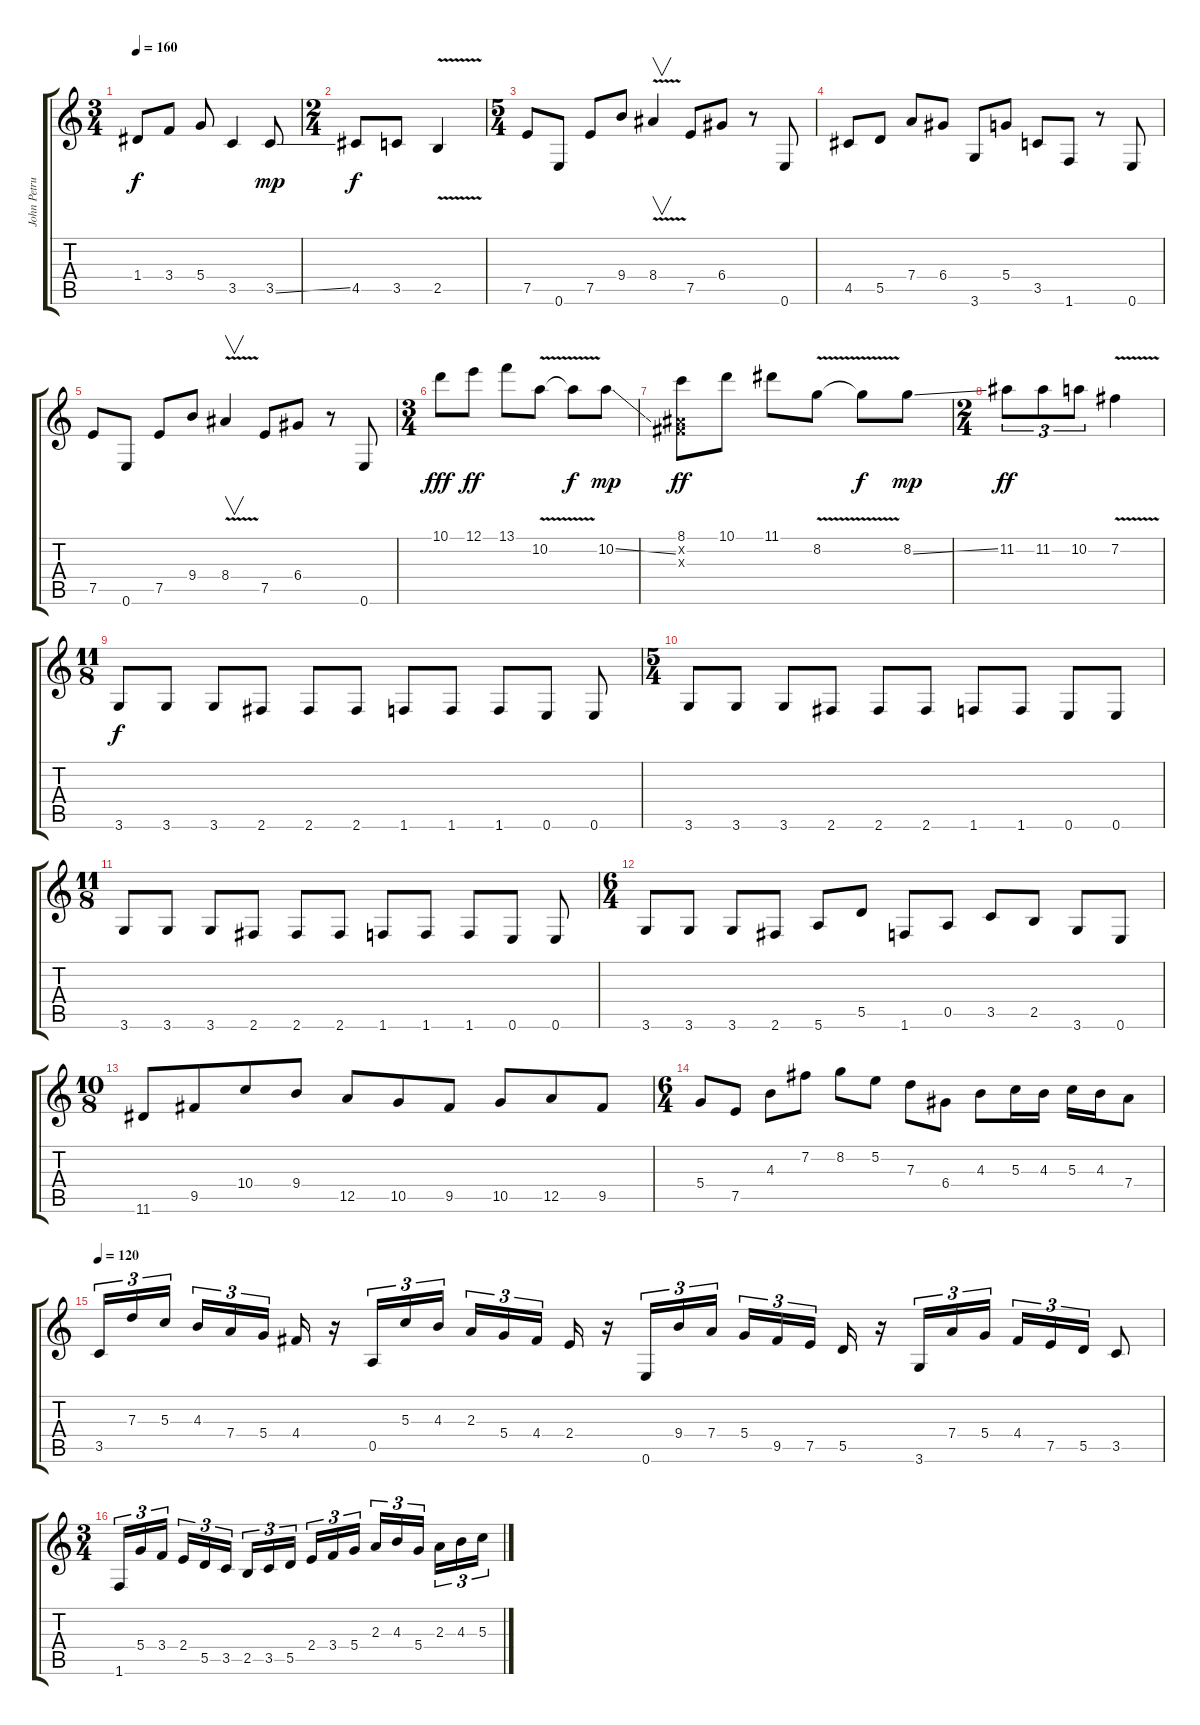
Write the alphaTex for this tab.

\track ("John Petrucci Lead Guitar" "John Petru") {instrument distortionguitar}
\staff {score tabs}
\tuning (E4 B3 G3 D3 A2 E2) {hide}
\ts (3 4)
\tempo 160
\clef g2
\ks c
1.4.8{dy f} 3.4.8 5.4.8 3.5.4 3.5{ss}.8{dy mp} |
\ts (2 4)
4.5.8{dy f} 3.5.8 2.5{v}.4 |
\ts (5 4)
7.5.8 0.6.8 7.5.8 9.4.8 8.4{v}.4{v} 7.5.8 6.4.8 r.8 0.6.8 |
4.5.8 5.5.8 7.4.8 6.4.8 3.6.8 5.4.8 3.5.8 1.6.8 r.8 0.6.8 |
7.5.8 0.6.8 7.5.8 9.4.8 8.4{v}.4{v} 7.5.8 6.4.8 r.8 0.6.8 |
\ts (3 4)
10.1.8{dy fff} 12.1.8{dy ff} 13.1.8 10.2{v}.8 10.2{t}.8{dy f} 10.2{ss}.8{dy mp} |
(8.1 -1.2{x} -1.3{x}).8{dy ff} 10.1.8 11.1.8 8.2{v}.8 8.2{t}.8{dy f} 8.2{ss}.8{dy mp} |
\ts (2 4)
11.2.8{tu (3 2) dy ff} 11.2.8{tu (3 2)} 10.2.8{tu (3 2)} 7.2{v}.4 |
\ts (11 8)
3.6.8{dy f volume 13 instrument distortionguitar} 3.6.8 3.6.8 2.6.8 2.6.8 2.6.8 1.6.8 1.6.8 1.6.8 0.6.8 0.6.8 |
\ts (5 4)
3.6.8 3.6.8 3.6.8 2.6.8 2.6.8 2.6.8 1.6.8 1.6.8 0.6.8 0.6.8 |
\ts (11 8)
3.6.8 3.6.8 3.6.8 2.6.8 2.6.8 2.6.8 1.6.8 1.6.8 1.6.8 0.6.8 0.6.8 |
\ts (6 4)
3.6.8 3.6.8 3.6.8 2.6.8 5.6.8 5.5.8 1.6.8 0.5.8 3.5.8 2.5.8 3.6.8 0.6.8 |
\ts (10 8)
11.6.8 9.5.8 10.4.8 9.4.8 12.5.8 10.5.8 9.5.8 10.5.8 12.5.8 9.5.8 |
\ts (6 4)
5.4.8 7.5.8 4.3.8 7.2.8 8.2.8 5.2.8 7.3.8 6.4.8 4.3.8 5.3.16 4.3.16 5.3.16 4.3.16 7.4.8 |
\tempo 120
3.5.16{tu (3 2)} 7.3.16{tu (3 2)} 5.3.16{tu (3 2) beam splitsecondary} 4.3.16{tu (3 2)} 7.4.16{tu (3 2)} 5.4.16{tu (3 2) beam splitsecondary} 4.4.16 r.16 0.5.16{tu (3 2)} 5.3.16{tu (3 2)} 4.3.16{tu (3 2) beam splitsecondary} 2.3.16{tu (3 2)} 5.4.16{tu (3 2)} 4.4.16{tu (3 2) beam splitsecondary} 2.4.16 r.16 0.6.16{tu (3 2)} 9.4.16{tu (3 2)} 7.4.16{tu (3 2) beam splitsecondary} 5.4.16{tu (3 2)} 9.5.16{tu (3 2)} 7.5.16{tu (3 2) beam splitsecondary} 5.5.16 r.16 3.6.16{tu (3 2)} 7.4.16{tu (3 2)} 5.4.16{tu (3 2) beam splitsecondary} 4.4.16{tu (3 2)} 7.5.16{tu (3 2)} 5.5.16{tu (3 2)} 3.5.8 |
\ts (3 4)
1.6.16{tu (3 2)} 5.4.16{tu (3 2)} 3.4.16{tu (3 2) beam splitsecondary} 2.4.16{tu (3 2)} 5.5.16{tu (3 2)} 3.5.16{tu (3 2)} 2.5.16{tu (3 2)} 3.5.16{tu (3 2)} 5.5.16{tu (3 2) beam splitsecondary} 2.4.16{tu (3 2)} 3.4.16{tu (3 2)} 5.4.16{tu (3 2)} 2.3.16{tu (3 2)} 4.3.16{tu (3 2)} 5.4.16{tu (3 2) beam splitsecondary} 2.3.16{tu (3 2)} 4.3.16{tu (3 2)} 5.3.16{tu (3 2)}
